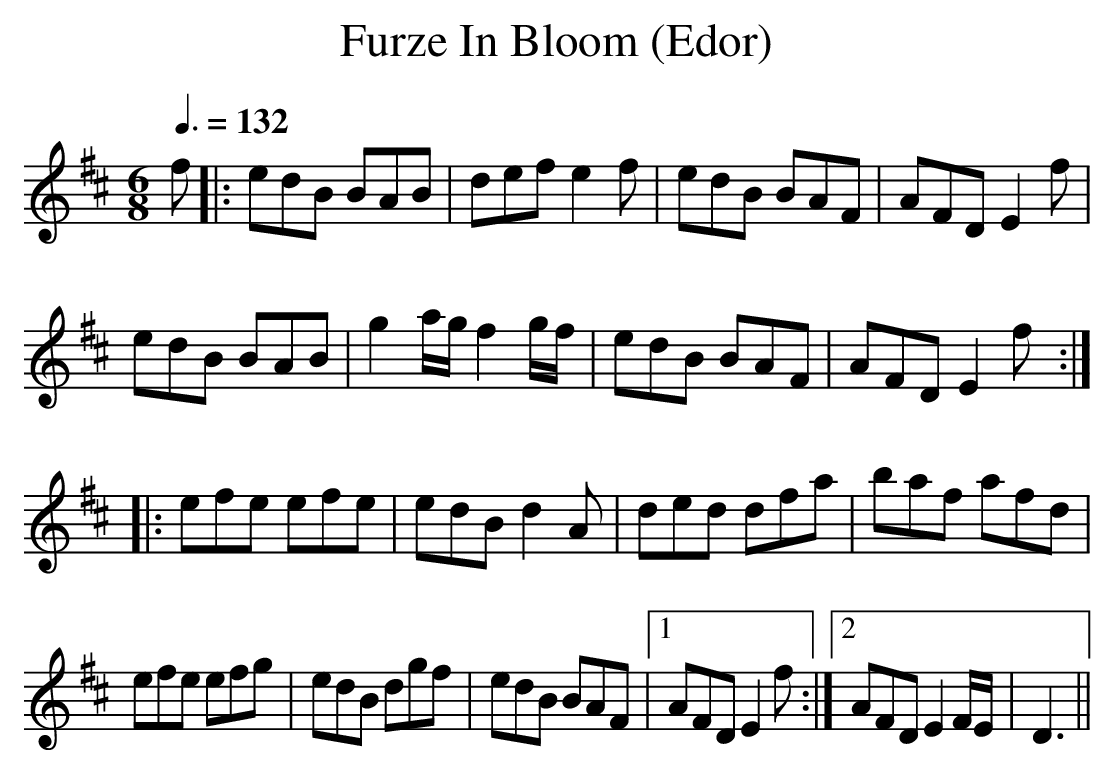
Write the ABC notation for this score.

X:1
T:Furze In Bloom (Edor)
Q:3/8=132
M:6/8
L:1/8
K:Edor
f|:edB BAB|def e2f|edB BAF|AFD E2f|
edB BAB|g2a/g/ f2g/f/|edB BAF|AFD E2f:|
|:efe efe|edB d2A|ded dfa|baf afd|
efe efg|edB dgf|edB BAF|1AFD E2f:|2AFD E2F/E/|D3||
